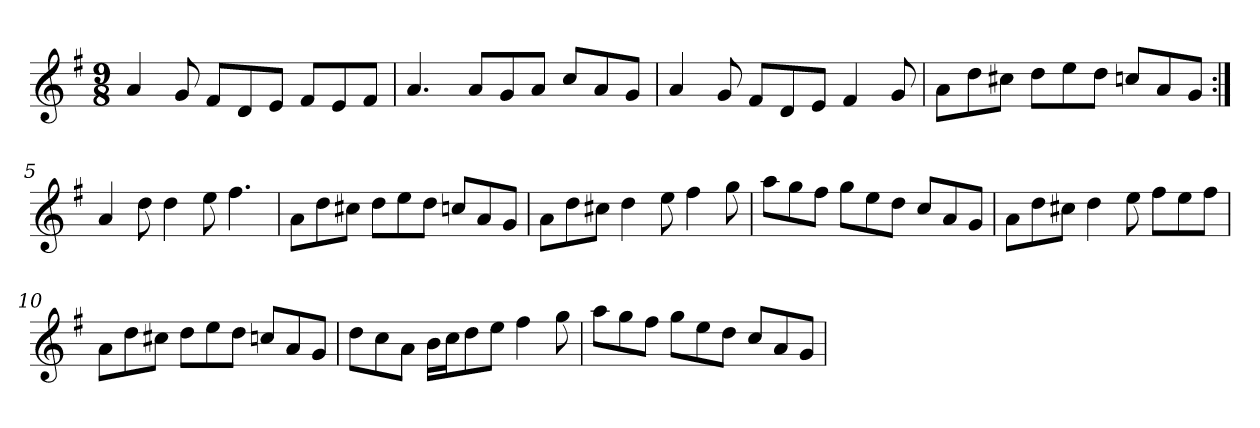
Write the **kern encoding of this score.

**kern
*part1
*staff1
*clefG2
*k[f#]
*G:
*M9/8
=1
4a/
8g/
8f#/L
8d/
8e/J
8f#/L
8e/
8f#/J
=2
4.a/
8a/L
8g/
8a/J
8cc/L
8a/
8g/J
=3
4a/
8g/
8f#/L
8d/
8e/J
4f#/
8g/
=4
8a\L
8dd\
8cc#X\J
8dd\L
8ee\
8dd\J
8ccn/L
8a/
8g/J
=5:|!
4a/
8dd\
4dd\
8ee\
4.ff#\
!!LO:LB:g=z
=6
8a\L
8dd\
8cc#X\J
8dd\L
8ee\
8dd\J
8ccn/L
8a/
8g/J
=7
8a\L
8dd\
8cc#X\J
4dd\
8ee\
4ff#\
8gg\
=8
8aa\L
8gg\
8ff#\J
8gg\L
8ee\
8dd\J
8cc/L
8a/
8g/J
=9
8a\L
8dd\
8cc#X\J
4dd\
8ee\
8ff#\L
8ee\
8ff#\J
!!LO:LB:g=z
=10
8a\L
8dd\
8cc#X\J
8dd\L
8ee\
8dd\J
8ccn/L
8a/
8g/J
=11
8dd\L
8cc\
8a\J
16b\LL
16cc\J
8dd\
8ee\J
4ff#\
8gg\
=12
8aa\L
8gg\
8ff#\J
8gg\L
8ee\
8dd\J
8cc/L
8a/
8g/J
=
*-
